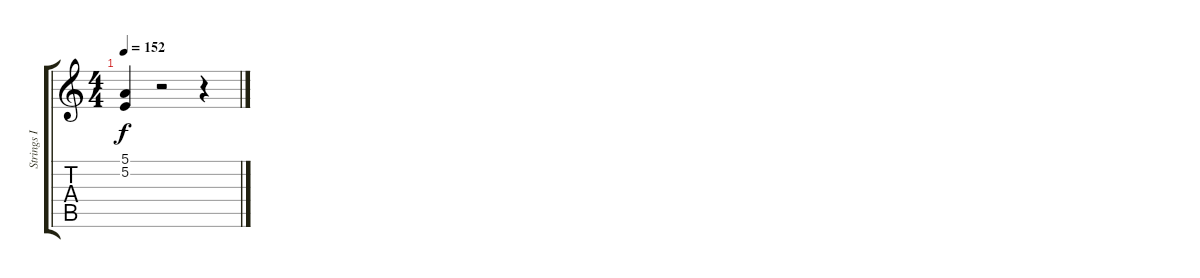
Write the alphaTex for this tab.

\track ("Strings I" "Strings I") {instrument stringensemble1}
\staff {score tabs}
\tuning (E4 B3 G3 D3 A2 E2) {hide}
\ts (4 4)
\tempo 152
\clef g2
\ks c
(5.1{t} 5.2{t}).4{dy f} r.2 r.4
